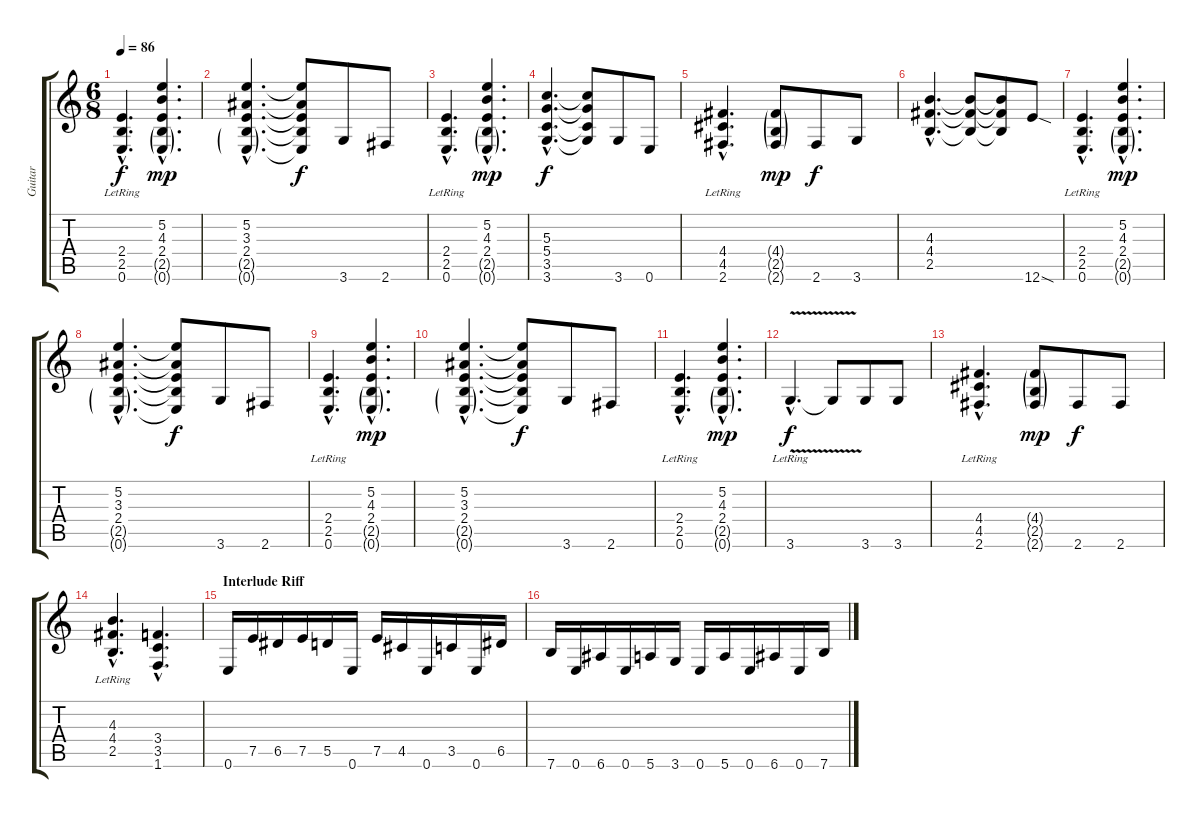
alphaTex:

\track ("Guitar" "Guitar") {instrument distortionguitar}
\staff {score tabs}
\tuning (E4 B3 G3 D3 A2 E2) {hide}
\ts (6 8)
\tempo 86
\clef g2
\ks c
(2.4{hac} 2.5{hac lr} 0.6{hac lr}).4{d dy f} (5.2{hac} 4.3{hac} 2.4{hac} 2.5{g hac} 0.6{g hac}).4{d dy mp} |
(5.2{hac} 3.3{hac} 2.4{hac} 2.5{g hac} 0.6{g hac}).4{d} (5.2{t} 3.3{t} 2.4{t} 2.5{t} 0.6{t}).8{dy f} 3.6.8 2.6.8 |
(2.4{hac} 2.5{hac lr} 0.6{hac lr}).4{d} (5.2{hac} 4.3{hac} 2.4{hac} 2.5{g hac} 0.6{g hac}).4{d dy mp} |
(5.3{hac} 5.4{hac} 3.5{hac} 3.6{hac}).4{d dy f} (5.3{t} 5.4{t} 3.5{t} 3.6{t}).8 3.6.8 0.6.8 |
(4.4{hac} 4.5{hac lr} 2.6{hac lr}).4{d} (4.4{g} 2.5{g} 2.6{g}).8{dy mp} 2.6.8{dy f} 3.6.8 |
(4.3{hac} 4.4{hac} 2.5{hac}).4{d} (4.3{t} 4.4{t} 2.5{t}).8 (4.3{t} 4.4{t} 2.5{t}).8 12.6{sod}.8 |
(2.4{hac} 2.5{hac lr} 0.6{hac lr}).4{d} (5.2{hac} 4.3{hac} 2.4{hac} 2.5{g hac} 0.6{g hac}).4{d dy mp} |
(5.2{hac} 3.3{hac} 2.4{hac} 2.5{g hac} 0.6{g hac}).4{d} (5.2{t} 3.3{t} 2.4{t} 2.5{t} 0.6{t}).8{dy f} 3.6.8 2.6.8 |
(2.4{hac} 2.5{hac lr} 0.6{hac lr}).4{d} (5.2{hac} 4.3{hac} 2.4{hac} 2.5{g hac} 0.6{g hac}).4{d dy mp} |
(5.2{hac} 3.3{hac} 2.4{hac} 2.5{g hac} 0.6{g hac}).4{d} (5.2{t} 3.3{t} 2.4{t} 2.5{t} 0.6{t}).8{dy f} 3.6.8 2.6.8 |
(2.4{hac} 2.5{hac lr} 0.6{hac lr}).4{d} (5.2{hac} 4.3{hac} 2.4{hac} 2.5{g hac} 0.6{g hac}).4{d dy mp} |
3.6{v hac lr}.4{d dy f} 3.6{t}.8 3.6.8 3.6.8 |
(4.4{hac} 4.5{hac lr} 2.6{hac lr}).4{d} (4.4{g} 2.5{g} 2.6{g}).8{dy mp} 2.6.8{dy f} 2.6.8 |
(4.3{hac} 4.4{hac} 2.5{hac lr}).4{d} (3.4{hac} 3.5{hac} 1.6{hac}).4{d} |
\section ("" "Interlude Riff")
0.6.16 7.5.16 6.5.16 7.5.16 5.5.16 0.6.16 7.5.16 4.5.16 0.6.16 3.5.16 0.6.16 6.5.16 |
7.6.16 0.6.16 6.6.16 0.6.16 5.6.16 3.6.16 0.6.16 5.6.16 0.6.16 6.6.16 0.6.16 7.6.16
